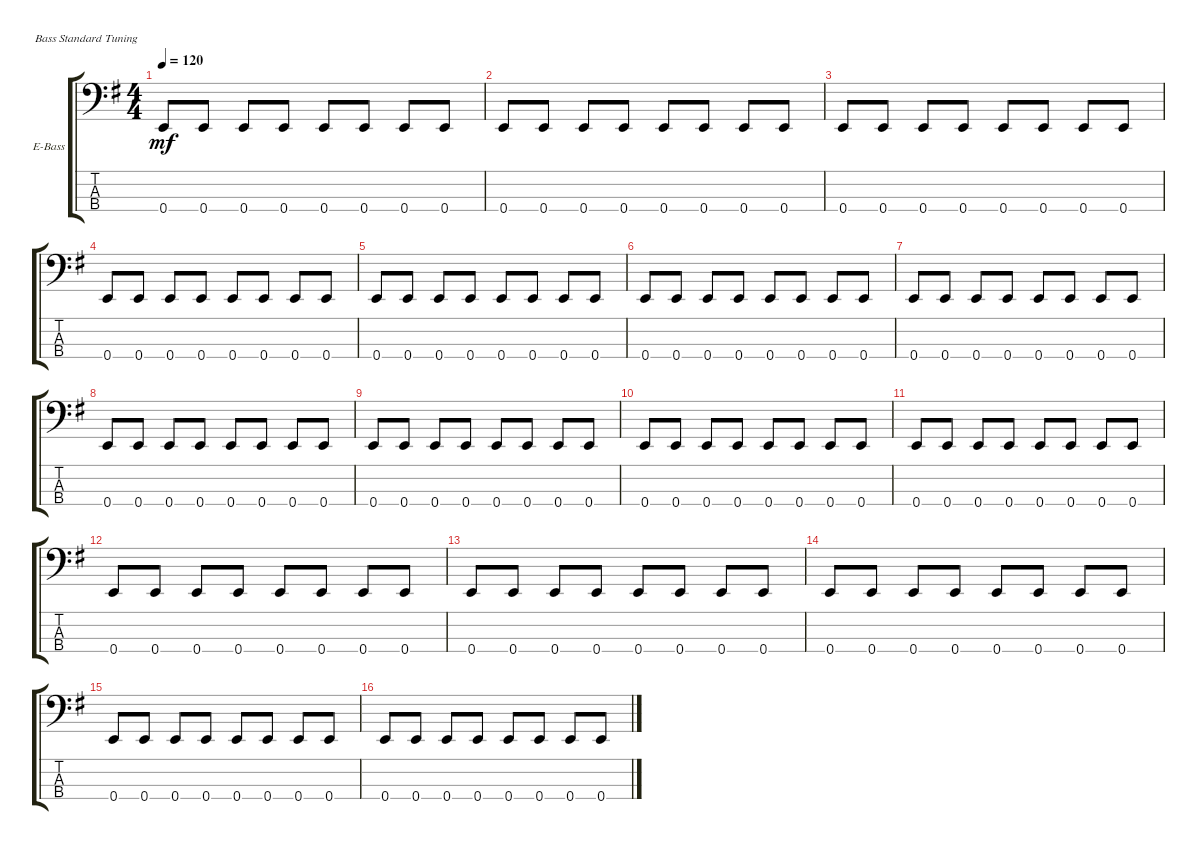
\defaultSystemsLayout 4
\bracketExtendMode groupsimilarinstruments
\firstSystemTrackNameOrientation horizontal
\otherSystemsTrackNameOrientation horizontal
\track ("Electric Bass" "E-Bass") {instrument electricbassfinger}
\staff {score tabs}
\tuning (G2 D2 A1 E1)
\ts (4 4)
\tempo 120
\clef f4
\ks eminor
0.4.8{dy mf instrument electricbassfinger} 0.4.8 0.4.8 0.4.8 0.4.8 0.4.8 0.4.8 0.4.8 |
0.4.8 0.4.8 0.4.8 0.4.8 0.4.8 0.4.8 0.4.8 0.4.8 |
0.4.8 0.4.8 0.4.8 0.4.8 0.4.8 0.4.8 0.4.8 0.4.8 |
0.4.8 0.4.8 0.4.8 0.4.8 0.4.8 0.4.8 0.4.8 0.4.8 |
0.4.8 0.4.8 0.4.8 0.4.8 0.4.8 0.4.8 0.4.8 0.4.8 |
0.4.8 0.4.8 0.4.8 0.4.8 0.4.8 0.4.8 0.4.8 0.4.8 |
0.4.8 0.4.8 0.4.8 0.4.8 0.4.8 0.4.8 0.4.8 0.4.8 |
0.4.8 0.4.8 0.4.8 0.4.8 0.4.8 0.4.8 0.4.8 0.4.8 |
0.4.8 0.4.8 0.4.8 0.4.8 0.4.8 0.4.8 0.4.8 0.4.8 |
0.4.8 0.4.8 0.4.8 0.4.8 0.4.8 0.4.8 0.4.8 0.4.8 |
0.4.8 0.4.8 0.4.8 0.4.8 0.4.8 0.4.8 0.4.8 0.4.8 |
0.4.8 0.4.8 0.4.8 0.4.8 0.4.8 0.4.8 0.4.8 0.4.8 |
0.4.8 0.4.8 0.4.8 0.4.8 0.4.8 0.4.8 0.4.8 0.4.8 |
0.4.8 0.4.8 0.4.8 0.4.8 0.4.8 0.4.8 0.4.8 0.4.8 |
0.4.8 0.4.8 0.4.8 0.4.8 0.4.8 0.4.8 0.4.8 0.4.8 |
0.4.8 0.4.8 0.4.8 0.4.8 0.4.8 0.4.8 0.4.8 0.4.8
